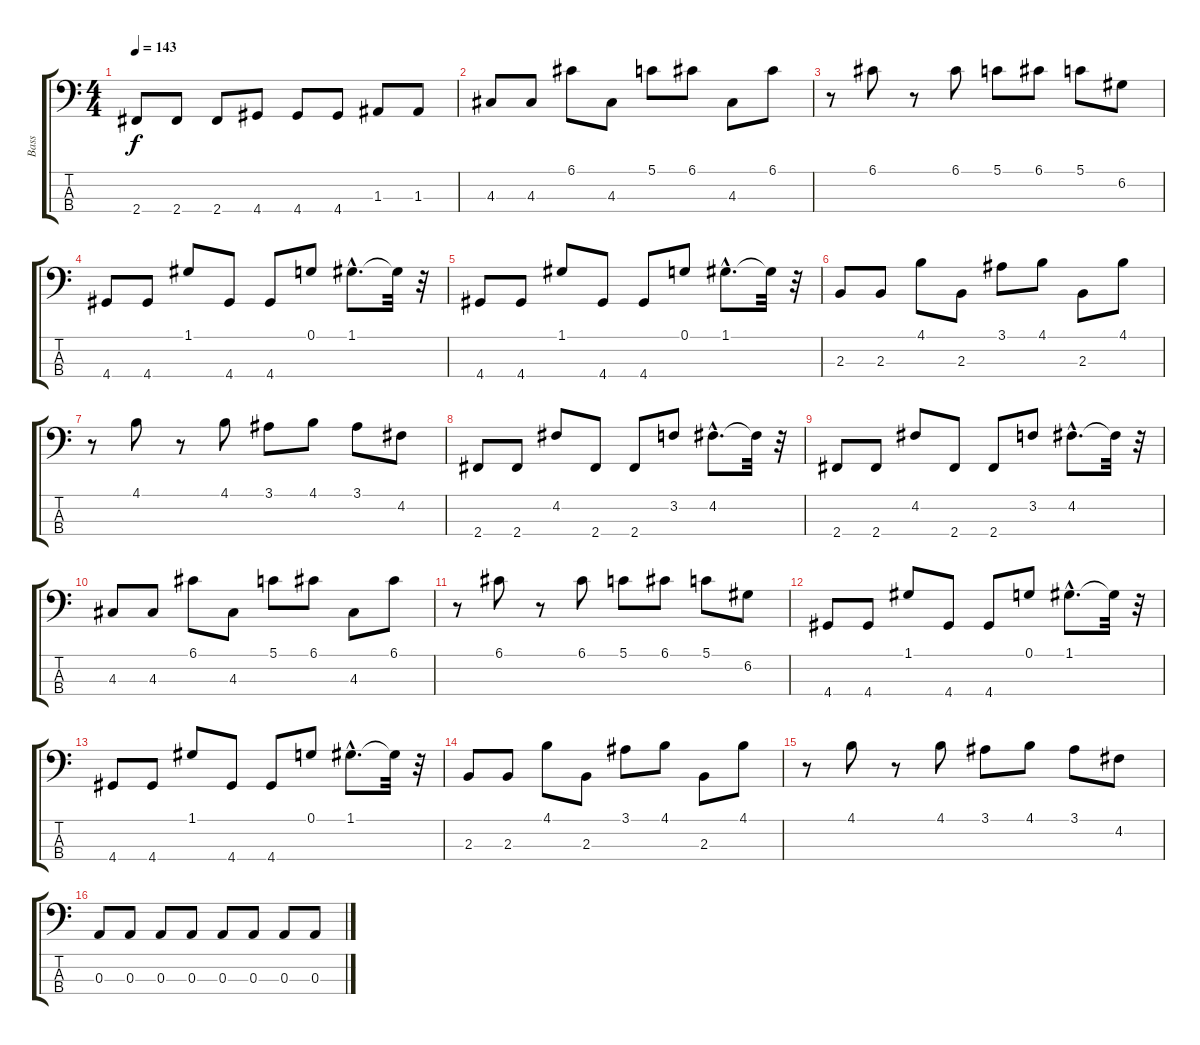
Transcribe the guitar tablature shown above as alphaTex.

\track ("Bass" "Bass") {instrument electricbasspick}
\staff {score tabs}
\tuning (G2 D2 A1 E1) {hide}
\ts (4 4)
\tempo 143
\clef f4
\ks c
2.4.8{dy f} 2.4.8 2.4.8 4.4.8 4.4.8 4.4.8 1.3.8 1.3.8 |
4.3.8 4.3.8 6.1.8 4.3.8 5.1.8 6.1.8 4.3.8 6.1.8 |
r.8 6.1.8 r.8 6.1.8 5.1.8 6.1.8 5.1.8 6.2.8 |
4.4.8 4.4.8 1.1.8 4.4.8 4.4.8 0.1.8 1.1{hac}.8{d} 1.1{t}.32 r.32 |
4.4.8 4.4.8 1.1.8 4.4.8 4.4.8 0.1.8 1.1{hac}.8{d} 1.1{t}.32 r.32 |
2.3.8 2.3.8 4.1.8 2.3.8 3.1.8 4.1.8 2.3.8 4.1.8 |
r.8 4.1.8 r.8 4.1.8 3.1.8 4.1.8 3.1.8 4.2.8 |
2.4.8 2.4.8 4.2.8 2.4.8 2.4.8 3.2.8 4.2{hac}.8{d} 4.2{t}.32 r.32 |
2.4.8 2.4.8 4.2.8 2.4.8 2.4.8 3.2.8 4.2{hac}.8{d} 4.2{t}.32 r.32 |
4.3.8 4.3.8 6.1.8 4.3.8 5.1.8 6.1.8 4.3.8 6.1.8 |
r.8 6.1.8 r.8 6.1.8 5.1.8 6.1.8 5.1.8 6.2.8 |
4.4.8 4.4.8 1.1.8 4.4.8 4.4.8 0.1.8 1.1{hac}.8{d} 1.1{t}.32 r.32 |
4.4.8 4.4.8 1.1.8 4.4.8 4.4.8 0.1.8 1.1{hac}.8{d} 1.1{t}.32 r.32 |
2.3.8 2.3.8 4.1.8 2.3.8 3.1.8 4.1.8 2.3.8 4.1.8 |
r.8 4.1.8 r.8 4.1.8 3.1.8 4.1.8 3.1.8 4.2.8 |
0.3.8 0.3.8 0.3.8 0.3.8 0.3.8 0.3.8 0.3.8 0.3.8
